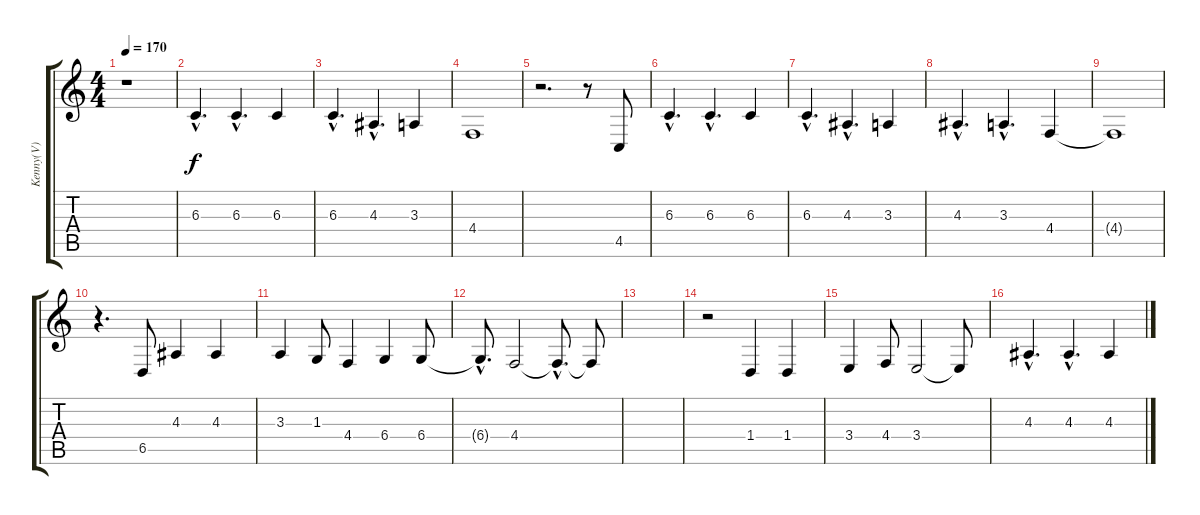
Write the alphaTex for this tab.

\track ("Kenny(V)" "Kenny(V)") {instrument violin}
\staff {score tabs}
\tuning (Eb4 Bb3 Gb3 Db3 Ab2 Eb2) {hide}
\ts (4 4)
\tempo 170
\clef g2
\ks c
r.1{dy f} |
6.3{hac}.4{d} 6.3{hac}.4{d} 6.3.4 |
6.3{hac}.4{d} 4.3{hac}.4{d} 3.3.4 |
4.4.1 |
r.2{d} r.8 4.5.8 |
6.3{hac}.4{d} 6.3{hac}.4{d} 6.3.4 |
6.3{hac}.4{d} 4.3{hac}.4{d} 3.3.4 |
4.3{hac}.4{d} 3.3{hac}.4{d} 4.4.4 |
4.4{t}.1 |
r.4{d} 6.5.8 4.3.4 4.3.4 |
3.3.4 1.3.8 4.4.4 6.4.4 6.4.8 |
6.4{hac t}.8{d} 4.4.2 4.4{hac t}.8{d} 4.4{t}.8 |
|
r.2 1.4.4 1.4.4 |
3.4.4 4.4.8 3.4.2 3.4{t}.8 |
4.3{hac}.4{d} 4.3{hac}.4{d} 4.3.4
